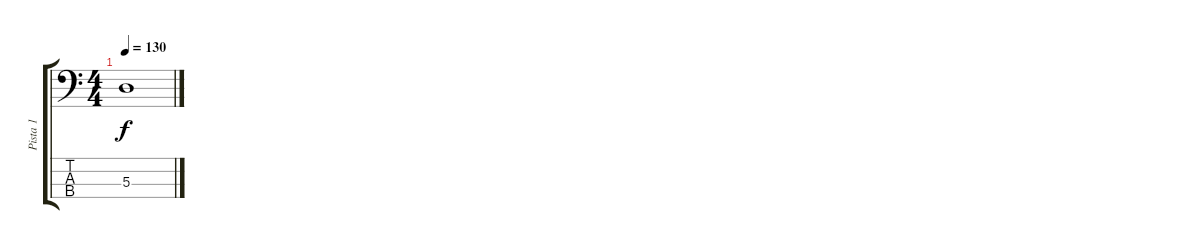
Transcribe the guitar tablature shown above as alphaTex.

\track ("Pista 1" "Pista 1") {instrument electricbassfinger}
\staff {score tabs}
\tuning (G2 D2 A1 E1) {hide}
\ts (4 4)
\tempo 130
\clef f4
\ks c
5.3.1{dy f}
